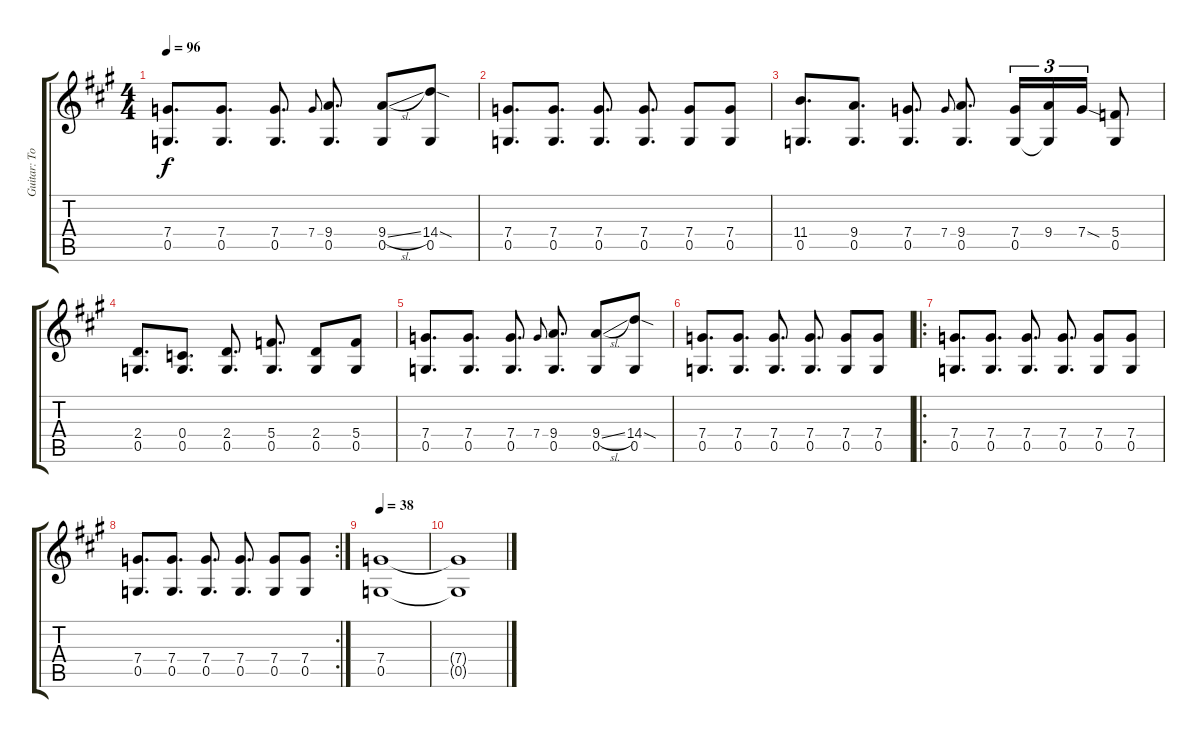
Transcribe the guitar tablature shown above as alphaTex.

\track ("Guitar: Tony" "Guitar: To") {instrument distortionguitar}
\staff {score tabs}
\tuning (D4 A3 F3 C3 G2 D2) {hide}
\ts (4 4)
\tempo 96
\clef g2
\ks a
(7.4 0.5).8{d dy f} (7.4 0.5).8{d} (7.4 0.5).8{d} 7.4.8{gr onbeat} (9.4 0.5).8{d} (9.4{sl} 0.5).8 (14.4{sod} 0.5).8 |
(7.4 0.5).8{d} (7.4 0.5).8{d} (7.4 0.5).8{d} (7.4 0.5).8{d} (7.4 0.5).8 (7.4 0.5).8 |
(11.4 0.5).8{d} (9.4 0.5).8{d} (7.4 0.5).8{d} 7.4.8{gr onbeat} (9.4 0.5).8{d} (7.4 0.5).16{tu (3 2)} (9.4 0.5{t}).16{tu (3 2)} 7.4{sod}.16{tu (3 2)} (5.4 0.5).8 |
(2.4 0.5).8{d} (0.4 0.5).8{d} (2.4 0.5).8{d} (5.4 0.5).8{d} (2.4 0.5).8 (5.4 0.5).8 |
(7.4 0.5).8{d} (7.4 0.5).8{d} (7.4 0.5).8{d} 7.4.8{gr onbeat} (9.4 0.5).8{d} (9.4{sl} 0.5).8 (14.4{sod} 0.5).8 |
(7.4 0.5).8{d} (7.4 0.5).8{d} (7.4 0.5).8{d} (7.4 0.5).8{d} (7.4 0.5).8 (7.4 0.5).8 |
\ro
(7.4 0.5).8{d} (7.4 0.5).8{d} (7.4 0.5).8{d} (7.4 0.5).8{d} (7.4 0.5).8 (7.4 0.5).8 |
\rc 2
(7.4 0.5).8{d} (7.4 0.5).8{d} (7.4 0.5).8{d} (7.4 0.5).8{d} (7.4 0.5).8 (7.4 0.5).8 |
\tempo 38
(7.4 0.5).1 |
(7.4{t} 0.5{t}).1
